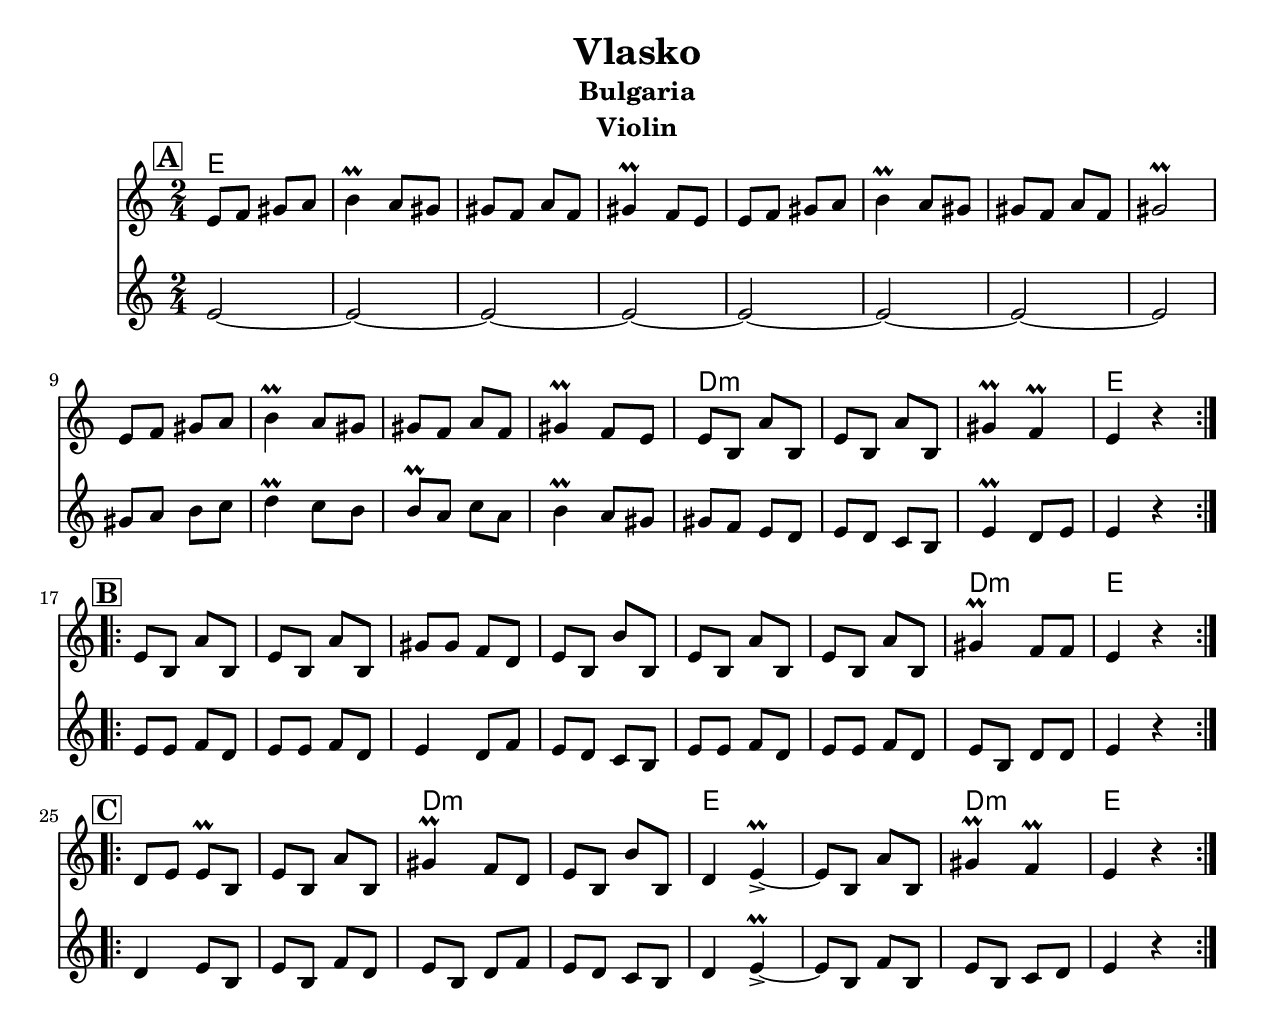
\version "2.24.0"
\include "english.ly"
%\pointAndClickOff

\paper{
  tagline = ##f
  print-all-headers = ##t
  #(set-paper-size "letter")
}
date = #(strftime "%d-%m-%Y" (localtime (current-time)))

%\markup{ \italic{ " Updated " \date  }  }


intro = {
  e8 f gs a
  b2
}

ebab = {
  e8 b a b
  e8 b a b
}

common = {
  \clef treble
  \key a \minor
  \time 2/4
  \set Score.rehearsalMarkFormatter = #format-mark-box-alphabet
}

%#################################### Melody ########################
primas = \relative c' {
  \common
  %\override Staff.TimeSignature.stencil = ##f

  %\partial 16*3 a16 d f   %lead in notes

  %{

    \intro

      c8. b16 gis8 g
      g2\fermata
      r1
      \intro
      d8 c b gis
      b gis gis g
      g2\fermata
      r1

      d'8 c b gis
      b gis gis g
      g8 f e cis
      c2\fermata|
  %}
  %\alternative { { }{ } }

  \repeat volta 2{
  \mark \default

    %\override Staff.TimeSignature.stencil = ##t
    #(set-paper-size "letter")
    #(set-paper-size "letter")
    e8 f gs a|
    b4\prall a8 gs|
    gs8 f a f|
    gs4\prall f8 e|

    e8  f gs a
    b4\prall a8 gs
    gs8 f a f
    gs2\prall

    e8  f gs a
    b4\prall a8 gs
    gs8 f a f
    gs4\prall f8 e|

    e8 b a' b,
    e8 b a' b,
    gs'4\prall f\prall
    e4 r
    \break
  }

  \repeat volta 2{
  \mark \default
    e8 b a' b, %17
    e8 b a' b,
    gs'8 gs f d %19
    e8 b b' b,

    e8 b a' b,%21
    e8 b a' b,
    gs'4\prall f8 f
    e4 r
    \break
  }

  \repeat volta 2{
  \mark \default
    d8 e e\prall b
    e8 b a' b,
    gs'4\prall f8 d
    e8 b b' b,|

    d4 e->\prall ~
    e8 b a' b,
    gs'4\prall f\prall
    e4 r

  }
  % \alternative { { }{ } }
  %\override Staff.TimeSignature.stencil = ##f
}
secund = \relative c'{
  \common
  \repeat volta 2{
  \mark \default
    e2 ~ e2 ~ e2 ~ e2 ~ e2 ~ e2 ~e2 ~e2
    gs8 a b c d4\prall c8 b
    b8\prall a c a
    b4\prall
    a8 gs

    gs8 f e d
    e8 d c b
    e4\prall d8  e
    e4 r
  }
  \repeat volta 2{
  \mark \default
    e8 e f d
    e8 e f d
    e4 d8 f
    e8 d c b

    e8 e f d
    e8 e f d
    e8 b d d
    e4 r

  }

  \repeat volta 2{
  \mark \default
    d4 e8 b
    e8 b f' d
    e8 b d f
    e8 d c b

    d4 e->\prall ~
    e8 b f' b,
    e8 b c d
    e4 r

  }
}


%################################# Lyrics #####################
%\addlyrics{  }
%################################# Chords #######################
harmonies = \chordmode {
  e2
  s2*11
  d2:m
  s2*2
  e2
  %b
  s2*6
  d2:m
  e2
  s2*2
  %c
  d2:m
  s2
  e2
  s2
  d2:m
  e2
}

\score {
  <<
    \new ChordNames {
      \set chordChanges = ##f
      \harmonies
    }
    \new Staff \primas
    \new Staff \secund
  >>
  \header{
    title= "Vlasko"
    subtitle="Bulgaria"
    composer= ""
    instrument = "Violin"
    arranger= ""
  }
  \midi{\tempo 4 = 120}
  \layout{indent = 1.0\cm}
}
